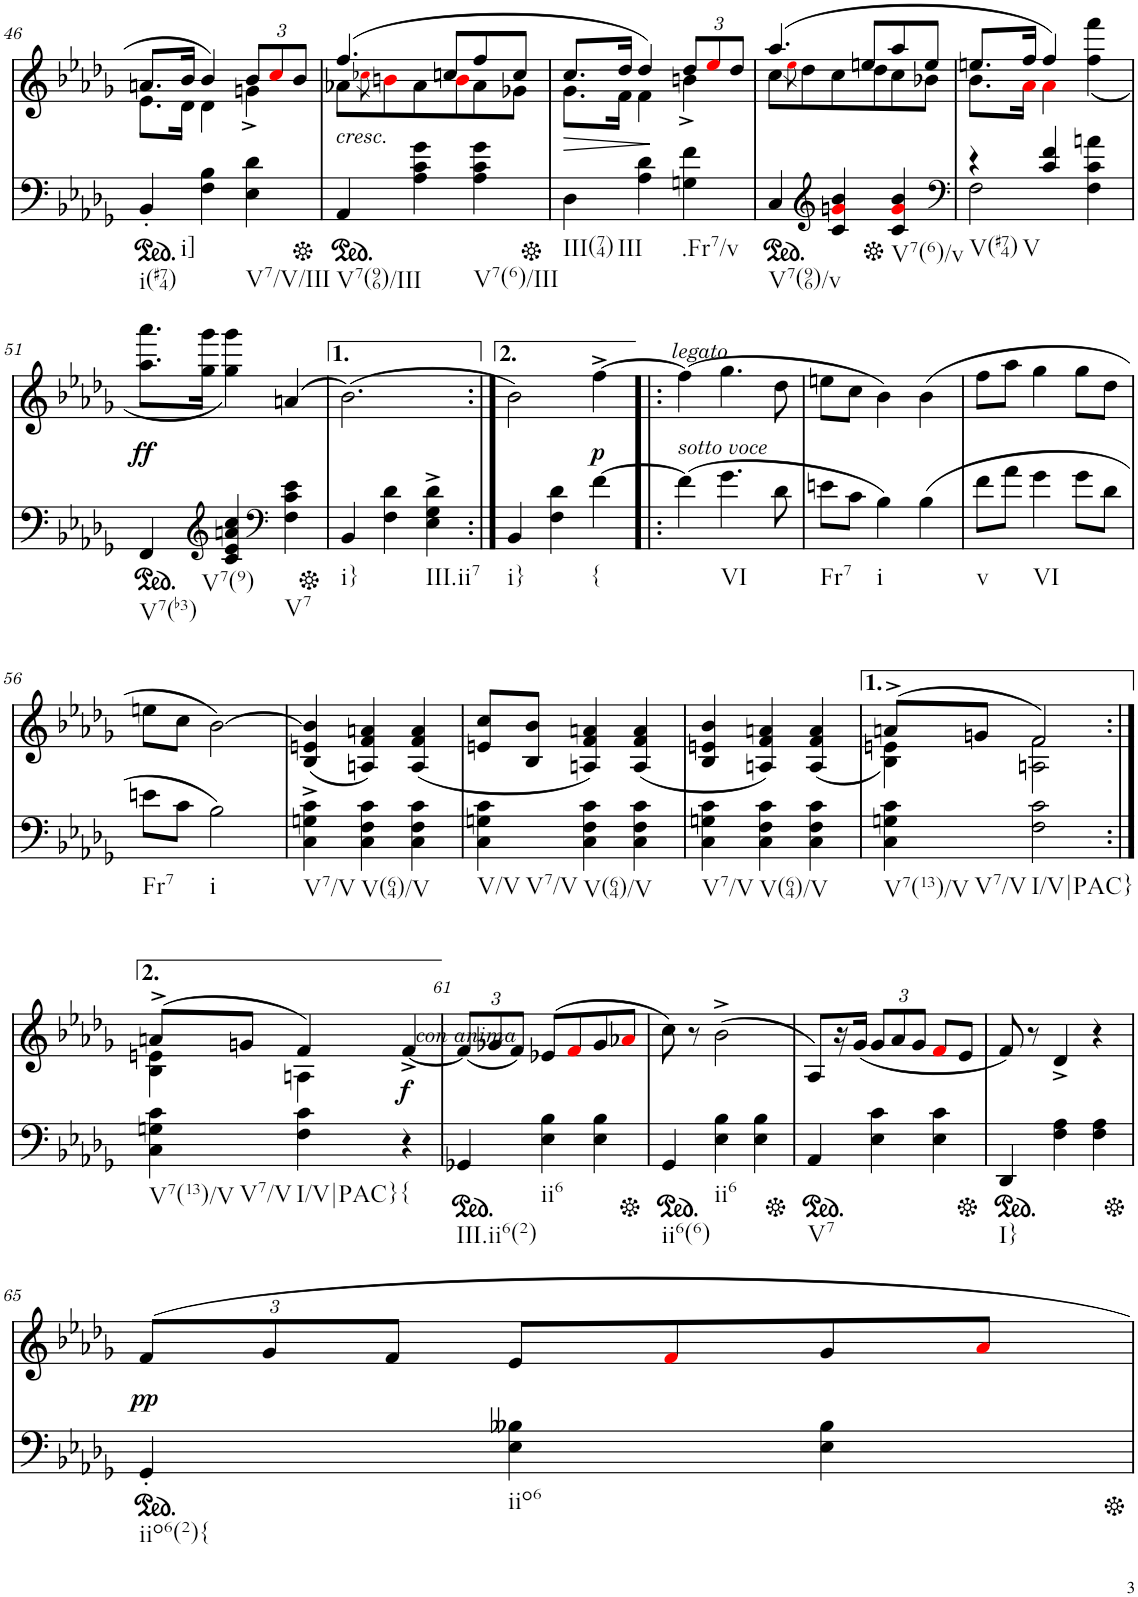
**kern	**kern	**dynam
*part2	*part1	*part1
*staff2	*staff1	*staff1
*I"piano	*I"piano	*
*I'Pno	*I'Pno	*
!!LO:PB:g=z
*clefG2	*clefG2	*
*k[b-e-a-d-g-]	*k[b-e-a-d-g-]	*
*M3/4	*M3/4	*
*ped	*	*
=46	=46	=46
*	*^	*
!LO:TX:b:t=i(#74)	!	!	!
!LO:TX:b:t=i]	!	!	!
4BB-'/	8.an/L	8.e-\L	.
.	16b-/Jk	16d-\Jk	.
4F\ 4B-\	4b-/	4d-\	.
*	*Xbrackettup	*	*
!LO:TX:b:t=V7/V/III	!	!	!
4E-\ 4d-\	12b-/L	4gn^\	.
.	12cci/	.	.
.	12b-/J	.	.
=47	=47	=47	=47
*Xped	*	*	*
*ped	*	*	*
!	!LO:TX:b:i:t=cresc.	!	!
!LO:TX:b:t=V7(96)/III	!	!	!
4AA-/	(4.ff/	8a-X\L	.
.	.	8qcc-Xi\	.
.	.	8bni\	.
4A-\ 4c\ 4g-\	.	8a-\	.
.	8ccn/L	8bi\	.
!LO:TX:b:t=V7(6)/III	!	!	!
4A-\ 4c\ 4g-\	8ff/	8a-\	.
.	8cc/J	8g-X\J	.
=48	=48	=48	=48
*Xped	*	*	*
!LO:TX:b:t=III(74)	!	!	!
!LO:TX:b:t=III	!	!	!
!	!	!	!LO:HP:b
4D-\	8.cc/L	8.g-\L	>
.	16dd-/Jk	16f\Jk	.
4A-\ 4d-\	4dd-/)	4f\	.
!LO:TX:b:t=.Fr7/v	!	!	!
4Gn\ 4f\	12dd-/L	4bn^\	]
.	12ee-i/	.	.
.	12dd-/J	.	.
=49	=49	=49	=49
*ped	*	*	*
!LO:TX:b:t=V7(96)/v	!	!	!
4C/	(4.aa-/	8cc\L	.
.	.	8qee-i\	.
.	.	8dd-\	.
*clefG2	*	*	*
4c/ 4gni/ 4b-/	.	8cc\	.
.	8een/L	8dd-\	.
*Xped	*	*	*
!LO:TX:b:t=V7(6)/v	!	!	!
4c/ 4gi/ 4b-/	8aa-/	8cc\	.
.	8ee/J	8b-X\J	.
=50	=50	=50	=50
*clefF4	*	*	*
*^	*	*	*
!LO:TX:b:t=V(#74)	!	!	!	!
!LO:TX:b:t=V	!	!	!	!
4r	2F\	8.een/L	8.b-\L	.
.	.	16ff/Jk	16a-i\Jk	.
4c/ 4f/	.	4ff/)	4a-i\	.
4ryy	4F\ 4c\ 4an\	4ryy	(4ff\ 4fff\	.
*v	*v	*	*	*
*	*v	*v	*
!!LO:LB:g=z
=51	=51	=51
*ped	*	*
*^	*^	*
!LO:TX:b:t=V7(b3)	!	!	!	!
!LO:TX:b:t=V7(9)	!	!	!	!
!	!	!	!	!LO:DY:b
*v	*v	*	*	*
*	*v	*v	*
4FF/	8.aa-\ 8.aaa-\L	ff
.	16gg-\ 16ggg-\Jk	.
*clefG2	*	*
4c/ 4e-/ 4an/ 4cc/	4gg-\ 4ggg-\)	.
*clefF4	*	*
!LO:TX:b:t=V7	!	!
4F\ 4c\ 4e-\	(4an/	.
=52	=52	=52
*Xped	*	*
!LO:TX:b:t=i}	!	!
4BB-/	(2.b-\)	.
4F\ 4d-\	.	.
!LO:TX:b:t=III.ii7	!	!
4E-\^ 4G-\^ 4d-\^	.	.
=52X1:|!	=52X1:|!	=52X1:|!
!LO:TX:b:t=i}	!	!
4BB-/	2b-\)	.
4F\ 4d-\	.	.
!LO:TX:b:t={	!	!
!	!	!LO:DY:b
[4f\	[4ff^\	p
=53!|:	=53!|:	=53!|:
!	!LO:TX:b:i:t=sotto voce	!
!	!LO:TX:b:i:t=legato	!
4f\]	(4ff\]	.
!LO:TX:b:t=VI	!	!
4.g-\	4.gg-\	.
8d-\	8dd-\	.
=54	=54	=54
!LO:TX:b:t=Fr7	!	!
8en\L	8een\L	.
8c\J	8cc\J	.
!LO:TX:b:t=i	!	!
4B-\	4b-\)	.
(4B-\	(4b-\	.
=55	=55	=55
!LO:TX:b:t=v	!	!
8f\L	8ff\L	.
8a-\J	8aa-\J	.
!LO:TX:b:t=VI	!	!
4g-\	4gg-\	.
8g-\L	8gg-\L	.
8d-\J	8dd-\J	.
!!LO:LB:g=z
=56	=56	=56
!LO:TX:b:t=Fr7	!	!
8en\L	8een\L	.
8c\J	8cc\J	.
!LO:TX:b:t=i	!	!
2B-\)	[2b-\)	.
=57	=57	=57
!LO:TX:b:t=V7/V	!	!
4C\^ 4Gn\^ 4c\^	(4B-/ 4en/ 4b-/]	.
!LO:TX:b:t=V(64)/V	!	!
4C\ 4F\ 4c\	4An/ 4f/ 4an/)	.
4C\ 4F\ 4c\	(4A/ 4f/ 4a/	.
=58	=58	=58
!LO:TX:b:t=V/V	!	!
!LO:TX:b:t=V7/V	!	!
4C\ 4Gn\ 4c\	8en/ 8cc/L	.
.	8B-/ 8b-/J	.
!LO:TX:b:t=V(64)/V	!	!
4C\ 4F\ 4c\	4An/ 4f/ 4an/)	.
4C\ 4F\ 4c\	(4A/ 4f/ 4a/	.
=59	=59	=59
!LO:TX:b:t=V7/V	!	!
4C\ 4Gn\ 4c\	4B-/ 4en/ 4b-/	.
!LO:TX:b:t=V(64)/V	!	!
4C\ 4F\ 4c\	4An/ 4f/ 4an/)	.
4C\ 4F\ 4c\	(4A/ 4f/ 4a/	.
=60	=60	=60
*	*^	*
!LO:TX:b:t=V7(13)/V	!	!	!
!LO:TX:b:t=V7/V	!	!	!
4C\ 4Gn\ 4c\	(8an^/L	4B-\ 4en\)	.
.	8gn/J	.	.
!LO:TX:b:t=I/V|PAC}	!	!	!
2F\ 2c\	2f/)	2An\ 2f\	.
!!LO:LB:g=z	!!
=60X2:|!	=60X2:|!	=60X2:|!	=60X2:|!
!LO:TX:b:t=V7(13)/V	!	!	!
!LO:TX:b:t=V7/V	!	!	!
4C\ 4Gn\ 4c\	(8an^/L	4B-\ 4en\	.
.	8gn/J	.	.
!LO:TX:b:t=I/V|PAC}	!	!	!
4F\ 4c\	4f/)	4An\	.
!	!LO:TX:b:i:t=con anima	!	!
!LO:TX:b:t={	!	!	!
!	!	!	!LO:DY:b
4r	[4f^/	4ryy	f
*	*v	*v	*
=61	=61	=61
*ped	*	*
*	*^	*
!LO:TX:b:t=III.ii6(2)	!	!	!
*	*v	*v	*
4GG-X/	(12f/L]	.
.	12g-X/	.
.	12f/J)	.
!LO:TX:b:t=ii6	!	!
4E-\ 4B-\	(8e-X/L	.
.	8fi/	.
4E-\ 4B-\	8g-/	.
.	8a-Xi/J	.
=62	=62	=62
*Xped	*	*
*ped	*	*
!LO:TX:b:t=ii6(6)	!	!
4GG-/	8cc\)	.
.	8r	.
!LO:TX:b:t=ii6	!	!
4E-\ 4B-\	(2b-^\	.
4E-\ 4B-\	.	.
=63	=63	=63
*Xped	*	*
*ped	*	*
!LO:TX:b:t=V7	!	!
4AA-/	8A-/L)	.
.	16r	.
.	(16g-/JJ	.
4E-\ 4c\	12g-/L	.
.	12a-/	.
.	12g-/J	.
4E-\ 4c\	8fi/L	.
.	8e-/J	.
=64	=64	=64
*Xped	*	*
*ped	*	*
!LO:TX:b:t=I}	!	!
4DD-/	8f/)	.
.	8r	.
4F\ 4A-\	4d-^/	.
4F\ 4A-\	4r	.
!!LO:LB:g=z
=65	=65	=65
*Xped	*	*
*ped	*	*
!LO:TX:b:t=iio6(2){	!	!
!	!	!LO:DY:b
4GG-'/	12f/L	pp
.	12g-/	.
.	12f/J	.
!LO:TX:b:t=iio6	!	!
4E-\ 4B--X\	8e-/L	.
.	8fi/	.
4E-\ 4B--\	8g-/	.
.	8a-i/J	.
*Xped	*	*
=	=	=
*-	*-	*-
